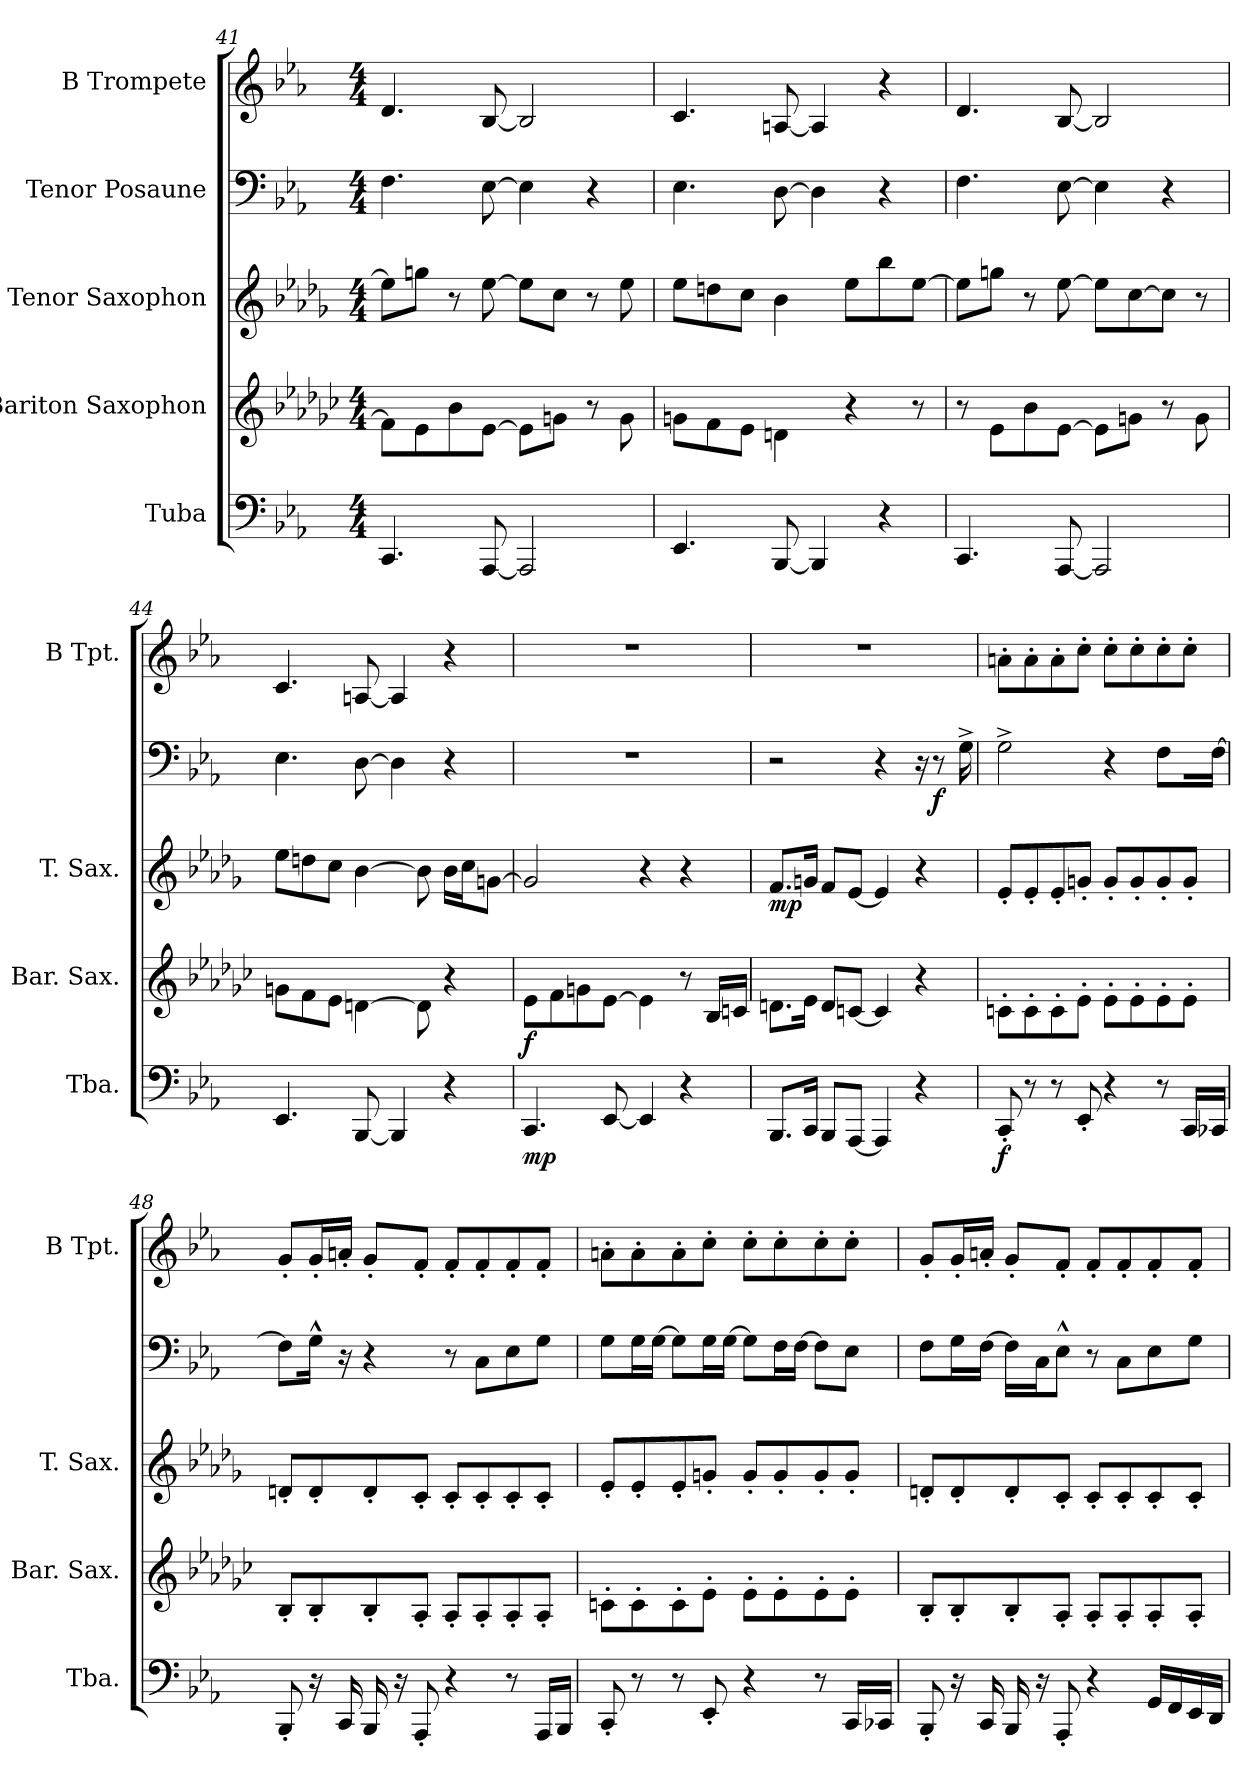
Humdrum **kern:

**kern	**dynam	**kern	**dynam	**kern	**dynam	**kern	**dynam	**kern
*part5	*part5	*part4	*part4	*part3	*part3	*part2	*part2	*part1
*staff5	*staff5	*staff4	*staff4	*staff3	*staff3	*staff2	*staff2	*staff1
*I"Tuba	*	*I"Bariton Saxophon	*	*I"Tenor Saxophon	*	*I"Tenor Posaune	*	*I"B Trompete
*I'Tba.	*	*I'Bar. Sax.	*	*I'T. Sax.	*	*	*	*I'B Tpt.
*clefF4	*	*clefG2	*	*clefG2	*	*clefF4	*	*clefG2
*	*	*ITrd12c21	*	*ITrd8c14	*	*	*	*ITrd1c2
*k[b-e-a-]	*	*k[b-e-a-d-g-c-]	*	*k[b-e-a-d-g-]	*	*k[b-e-a-]	*	*k[b-e-a-d-g-]
*M4/4	*	*M4/4	*	*M4/4	*	*M4/4	*	*M4/4
=41	=41	=41	=41	=41	=41	=41	=41	=41
4.CC/	.	8F\L]	.	8e-\L]	.	4.F\	.	4.c/
.	.	8E-\	.	8gn\J	.	.	.	.
.	.	8B-\	.	8r	.	.	.	.
[8AAA-/	.	[8E-\J	.	[8e-\	.	[8E-\	.	[8A-/
2AAA-/]	.	8E-\L]	.	8e-\L]	.	4E-\]	.	2A-/]
.	.	8Gn\J	.	8c\J	.	.	.	.
.	.	8r	.	8r	.	4r	.	.
.	.	8G\	.	8e-\	.	.	.	.
!!LO:LB:g=z
=42	=42	=42	=42	=42	=42	=42	=42	=42
4.EE-/	.	8Gn\L	.	8e-\L	.	4.E-\	.	4.B-/
.	.	8F\	.	8dn\	.	.	.	.
.	.	8E-\J	.	8c\J	.	.	.	.
[8BBB-/	.	4Dn\	.	4B-\	.	[8D\	.	[8Gn/
4BBB-/]	.	.	.	.	.	4D\]	.	4G/]
.	.	4r	.	8e-\L	.	.	.	.
4r	.	.	.	8b-\	.	4r	.	4r
.	.	8r	.	[8e-\J	.	.	.	.
=43	=43	=43	=43	=43	=43	=43	=43	=43
4.CC/	.	8r	.	8e-\L]	.	4.F\	.	4.c/
.	.	8E-\L	.	8gn\J	.	.	.	.
.	.	8B-\	.	8r	.	.	.	.
[8AAA-/	.	[8E-\J	.	[8e-\	.	[8E-\	.	[8A-/
2AAA-/]	.	8E-\L]	.	8e-\L]	.	4E-\]	.	2A-/]
.	.	8Gn\J	.	[8c\	.	.	.	.
.	.	8r	.	8c\J]	.	4r	.	.
.	.	8G\	.	8r	.	.	.	.
=44	=44	=44	=44	=44	=44	=44	=44	=44
4.EE-/	.	8Gn\L	.	8e-\L	.	4.E-\	.	4.B-/
.	.	8F\	.	8dn\	.	.	.	.
.	.	8E-\J	.	8c\J	.	.	.	.
[8BBB-/	.	[4Dn\	.	[4B-\	.	[8D\	.	[8Gn/
4BBB-/]	.	.	.	.	.	4D\]	.	4G/]
.	.	8D\]	.	8B-\]	.	.	.	.
4r	.	4r	.	16B-\LL	.	4r	.	4r
.	.	.	.	16c\J	.	.	.	.
.	.	.	.	[8Gn\J	.	.	.	.
!!LO:PB:g=z
=45	=45	=45	=45	=45	=45	=45	=45	=45
!	!LO:DY:b	!	!LO:DY:b	!	!	!	!	!
4.CC/	mp	8E-\L	f	2G/]	.	1r	.	1r
.	.	8F\	.	.	.	.	.	.
.	.	8Gn\	.	.	.	.	.	.
[8EE-/	.	[8E-\J	.	.	.	.	.	.
4EE-/]	.	4E-\]	.	4r	.	.	.	.
4r	.	8r	.	4r	.	.	.	.
.	.	16BB-/LL	.	.	.	.	.	.
.	.	16Cn/JJ	.	.	.	.	.	.
=46	=46	=46	=46	=46	=46	=46	=46	=46
!	!	!	!	!	!LO:DY:b	!	!	!
8.BBB-/L	.	8.Dn\L	.	8.F/L	mp	2r	.	1r
16CC/Jk	.	16E-\Jk	.	16Gn/Jk	.	.	.	.
8BBB-/L	.	8D/L	.	8F/L	.	.	.	.
[8AAA-/J	.	[8Cn/J	.	[8E-/J	.	.	.	.
4AAA-/]	.	4C/]	.	4E-/]	.	4r	.	.
4r	.	4r	.	4r	.	16r	.	.
!	!	!	!	!	!	!	!LO:DY:b	!
.	.	.	.	.	.	8r	f	.
.	.	.	.	.	.	16G^\	.	.
=47	=47	=47	=47	=47	=47	=47	=47	=47
!	!LO:DY:b	!	!	!	!	!	!	!
8CC'/	f	8Cn'\L	.	8E-'/L	.	2G^\	.	8gn'\L
8r	.	8C'\	.	8E-'/	.	.	.	8g'\
8r	.	8C'\	.	8E-'/	.	.	.	8g'\
8EE-'/	.	8E-'\J	.	8Gn'/J	.	.	.	8b-'\J
4r	.	8E-'\L	.	8G'/L	.	4r	.	8b-'\L
.	.	8E-'\	.	8G'/	.	.	.	8b-'\
8r	.	8E-'\	.	8G'/	.	8F\L	.	8b-'\
16CC/LL	.	8E-'\J	.	8G'/J	.	16F\Lyy	.	8b-'\J
16CC-X/JJ	.	.	.	.	.	[16F\JJ	.	.
!!LO:LB:g=z
=48	=48	=48	=48	=48	=48	=48	=48	=48
8BBB-'/	.	8BB-'/L	.	8Dn'/L	.	8F\L]	.	8f'/L
16r	.	8BB-'/	.	8D'/	.	16G^^\Jk	.	16f'/L
16CC/	.	.	.	.	.	16r	.	16gn'/JJ
16BBB-/	.	8BB-'/	.	8D'/	.	4r	.	8f'/L
16r	.	.	.	.	.	.	.	.
8AAA-'/	.	8AA-'/J	.	8C'/J	.	.	.	8e-'/J
4r	.	8AA-'/L	.	8C'/L	.	8r	.	8e-'/L
.	.	8AA-'/	.	8C'/	.	8C\L	.	8e-'/
8r	.	8AA-'/	.	8C'/	.	8E-\	.	8e-'/
16AAA-/LL	.	8AA-'/J	.	8C'/J	.	8G\J	.	8e-'/J
16BBB-/JJ	.	.	.	.	.	.	.	.
=49	=49	=49	=49	=49	=49	=49	=49	=49
8CC'/	.	8Cn'\L	.	8E-'/L	.	8G\L	.	8gn'\L
8r	.	8C'\	.	8E-'/	.	16G\L	.	8g'\
.	.	.	.	.	.	[16G\JJ	.	.
8r	.	8C'\	.	8E-'/	.	8G\L]	.	8g'\
8EE-'/	.	8E-'\J	.	8Gn'/J	.	16G\L	.	8b-'\J
.	.	.	.	.	.	[16G\JJ	.	.
4r	.	8E-'\L	.	8G'/L	.	8G\L]	.	8b-'\L
.	.	8E-'\	.	8G'/	.	16F\L	.	8b-'\
.	.	.	.	.	.	[16F\JJ	.	.
8r	.	8E-'\	.	8G'/	.	8F\L]	.	8b-'\
16CC/LL	.	8E-'\J	.	8G'/J	.	8E-\J	.	8b-'\J
16CC-X/JJ	.	.	.	.	.	.	.	.
!!LO:PB:g=z
=50	=50	=50	=50	=50	=50	=50	=50	=50
8BBB-'/	.	8BB-'/L	.	8Dn'/L	.	8F\L	.	8f'/L
16r	.	8BB-'/	.	8D'/	.	16G\L	.	16f'/L
16CC/	.	.	.	.	.	[16F\JJ	.	16gn'/JJ
16BBB-/	.	8BB-'/	.	8D'/	.	16F\LL]	.	8f'/L
16r	.	.	.	.	.	16C\J	.	.
8AAA-'/	.	8AA-'/J	.	8C'/J	.	8E-^^\J	.	8e-'/J
4r	.	8AA-'/L	.	8C'/L	.	8r	.	8e-'/L
.	.	8AA-'/	.	8C'/	.	8C\L	.	8e-'/
16GG/LL	.	8AA-'/	.	8C'/	.	8E-\	.	8e-'/
16FF/	.	.	.	.	.	.	.	.
16EE-/	.	8AA-'/J	.	8C'/J	.	8G\J	.	8e-'/J
16DD/JJ	.	.	.	.	.	.	.	.
=	=	=	=	=	=	=	=	=
*-	*-	*-	*-	*-	*-	*-	*-	*-
